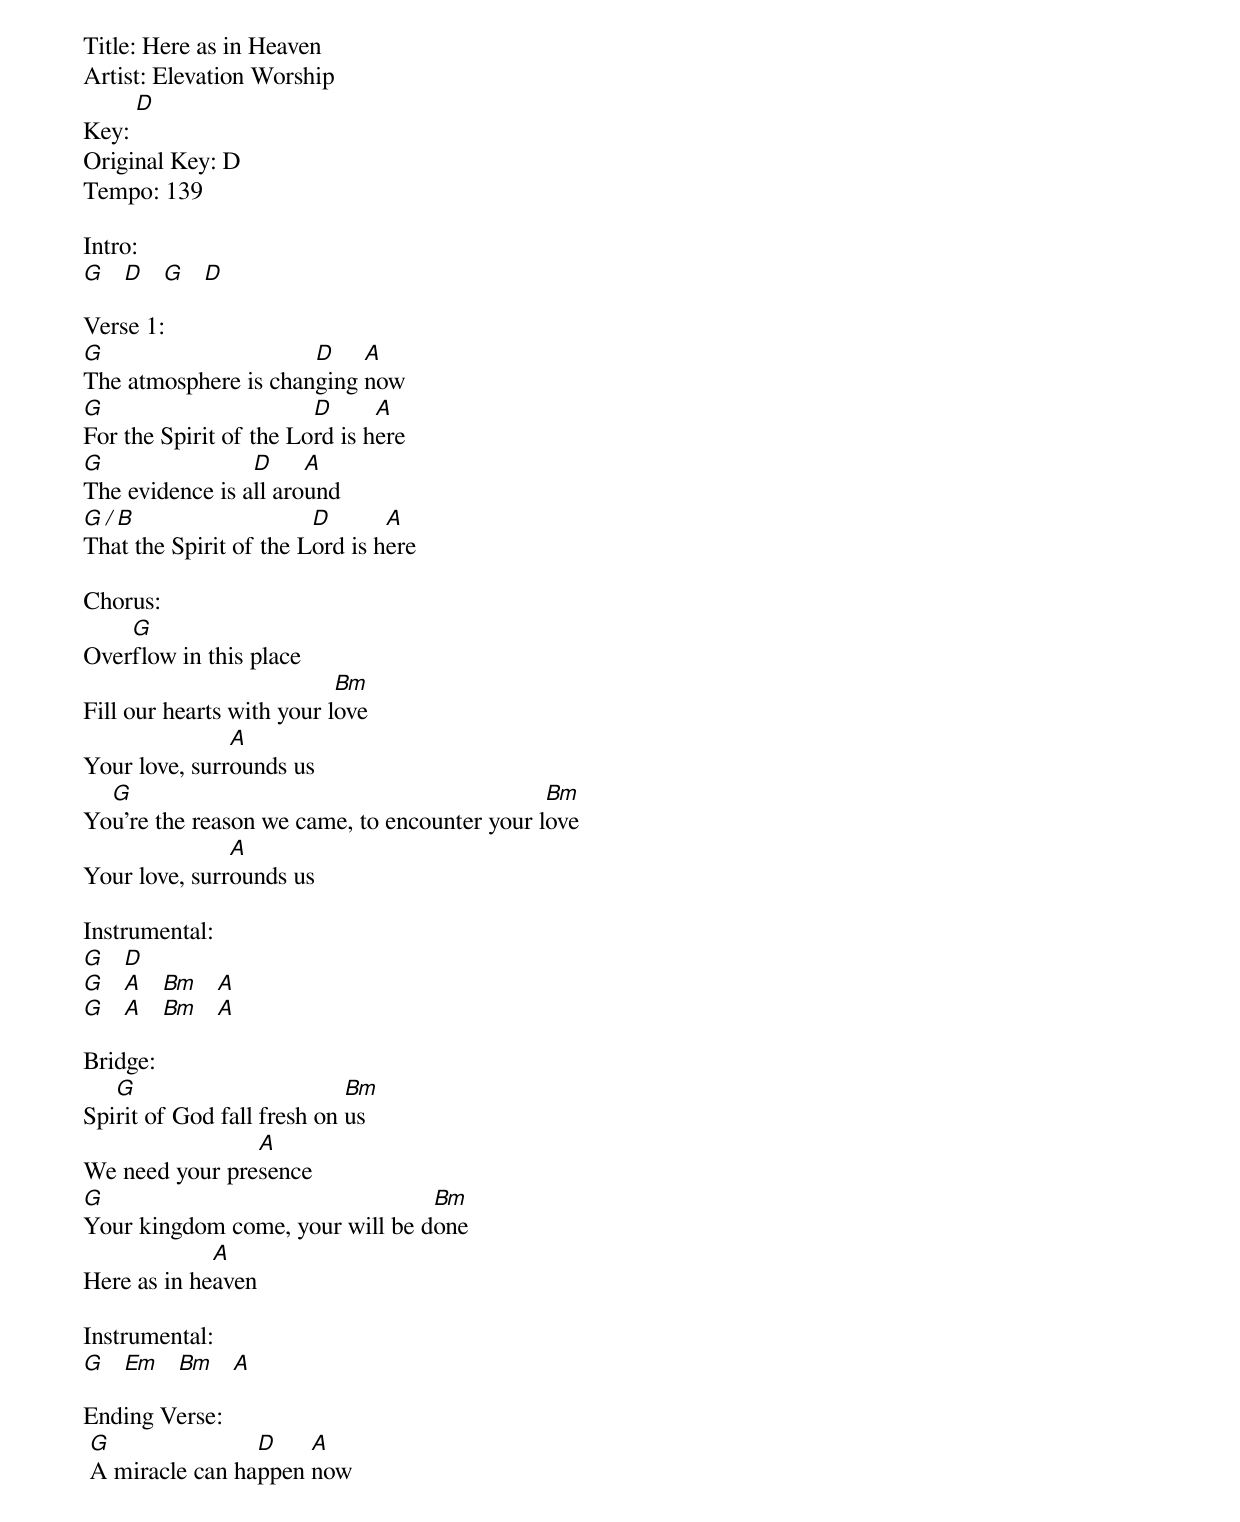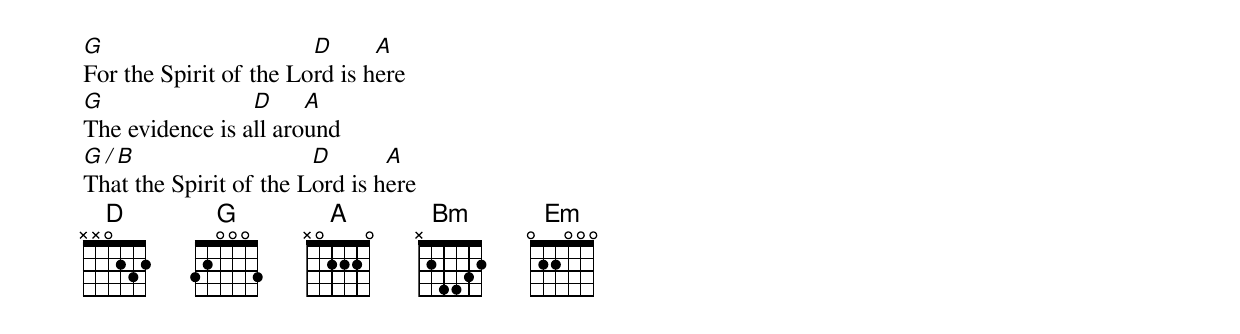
Title: Here as in Heaven
Artist: Elevation Worship
Key: [D]
Original Key: D
Tempo: 139

Intro:
[G]   [D]   [G]   [D]

Verse 1:
[G]The atmosphere is chan[D]ging [A]now
[G]For the Spirit of the Lo[D]rd is h[A]ere
[G]The evidence is a[D]ll aro[A]und
[G / B]That the Spirit of the L[D]ord is h[A]ere

Chorus:
Over[G]flow in this place
Fill our hearts with your l[Bm]ove
Your love, surr[A]ounds us
Yo[G]u’re the reason we came, to encounter your l[Bm]ove
Your love, surr[A]ounds us

Instrumental:
[G]   [D]
[G]   [A]   [Bm]   [A]
[G]   [A]   [Bm]   [A]

Bridge:
Spi[G]rit of God fall fresh on [Bm]us
We need your pre[A]sence
[G]Your kingdom come, your will be d[Bm]one
Here as in he[A]aven

Instrumental:
[G]   [Em]   [Bm]   [A]

Ending Verse:
 [G]A miracle can ha[D]ppen [A]now
[G]For the Spirit of the Lo[D]rd is h[A]ere
[G]The evidence is a[D]ll aro[A]und
[G / B]That the Spirit of the L[D]ord is h[A]ere
